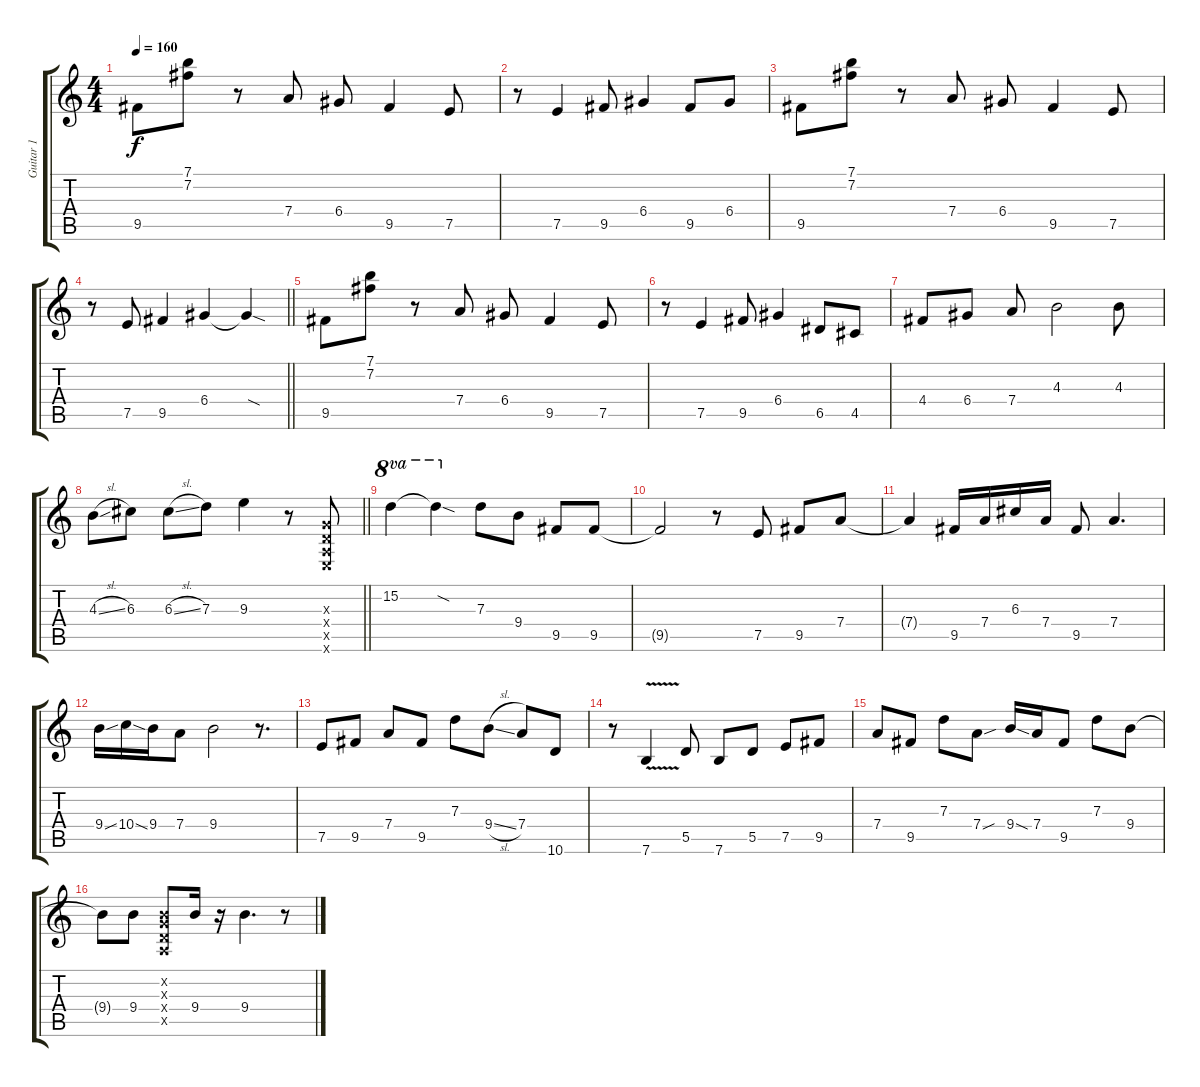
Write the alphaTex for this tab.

\track ("Guitar 1" "Guitar 1") {instrument overdrivenguitar}
\staff {score tabs}
\tuning (E4 B3 G3 D3 A2 E2) {hide}
\ts (4 4)
\tempo 160
\clef g2
\ks c
9.5.8{dy f} (7.1 7.2).8 r.8 7.4.8 6.4.8 9.5.4 7.5.8 |
r.8 7.5.4 9.5.8 6.4.4 9.5.8 6.4.8 |
9.5.8 (7.1 7.2).8 r.8 7.4.8 6.4.8 9.5.4 7.5.8 |
\barLineRight lightlight
r.8 7.5.8 9.5.4 6.4.4 6.4{sod t}.4 |
9.5.8 (7.1 7.2).8 r.8 7.4.8 6.4.8 9.5.4 7.5.8 |
r.8 7.5.4 9.5.8 6.4.4 6.5.8 4.5.8 |
4.4.8 6.4.8 7.4.8 4.3.2 4.3.8 |
\barLineRight lightlight
4.3{sl}.8 6.3.8 6.3{sl}.8 7.3.8 9.3.4 r.8 (0.3{x} 0.4{x} 0.5{x} 0.6{x}).8 |
15.2.4{ot 8va} 15.2{sod t}.4{ot 8va} 7.3.8 9.4.8 9.5.8 9.5.8 |
9.5{t}.2 r.8 7.5.8 9.5.8 7.4.8 |
7.4{t}.4 9.5.16 7.4.16 6.3.16 7.4.16 9.5.8 7.4.4{d} |
9.4{sou}.16 10.4{sod}.16 9.4.16 7.4.8 9.4.2 r.8{d} |
7.5.8 9.5.8 7.4.8 9.5.8 7.3.8 9.4{sl}.8 7.4.8 10.6.8 |
r.8 7.6{v}.4 5.5.8 7.6.8 5.5.8 7.5.8 9.5.8 |
7.4.8 9.5.8 7.3.8 7.4{sou}.8 9.4{sod}.16 7.4.16 9.5.8 7.3.8 9.4.8 |
9.4{t}.8 9.4.8 (0.2{x} 0.3{x} 0.4{x} 0.5{x}).8 9.4.16 r.16 9.4.4{d} r.8
